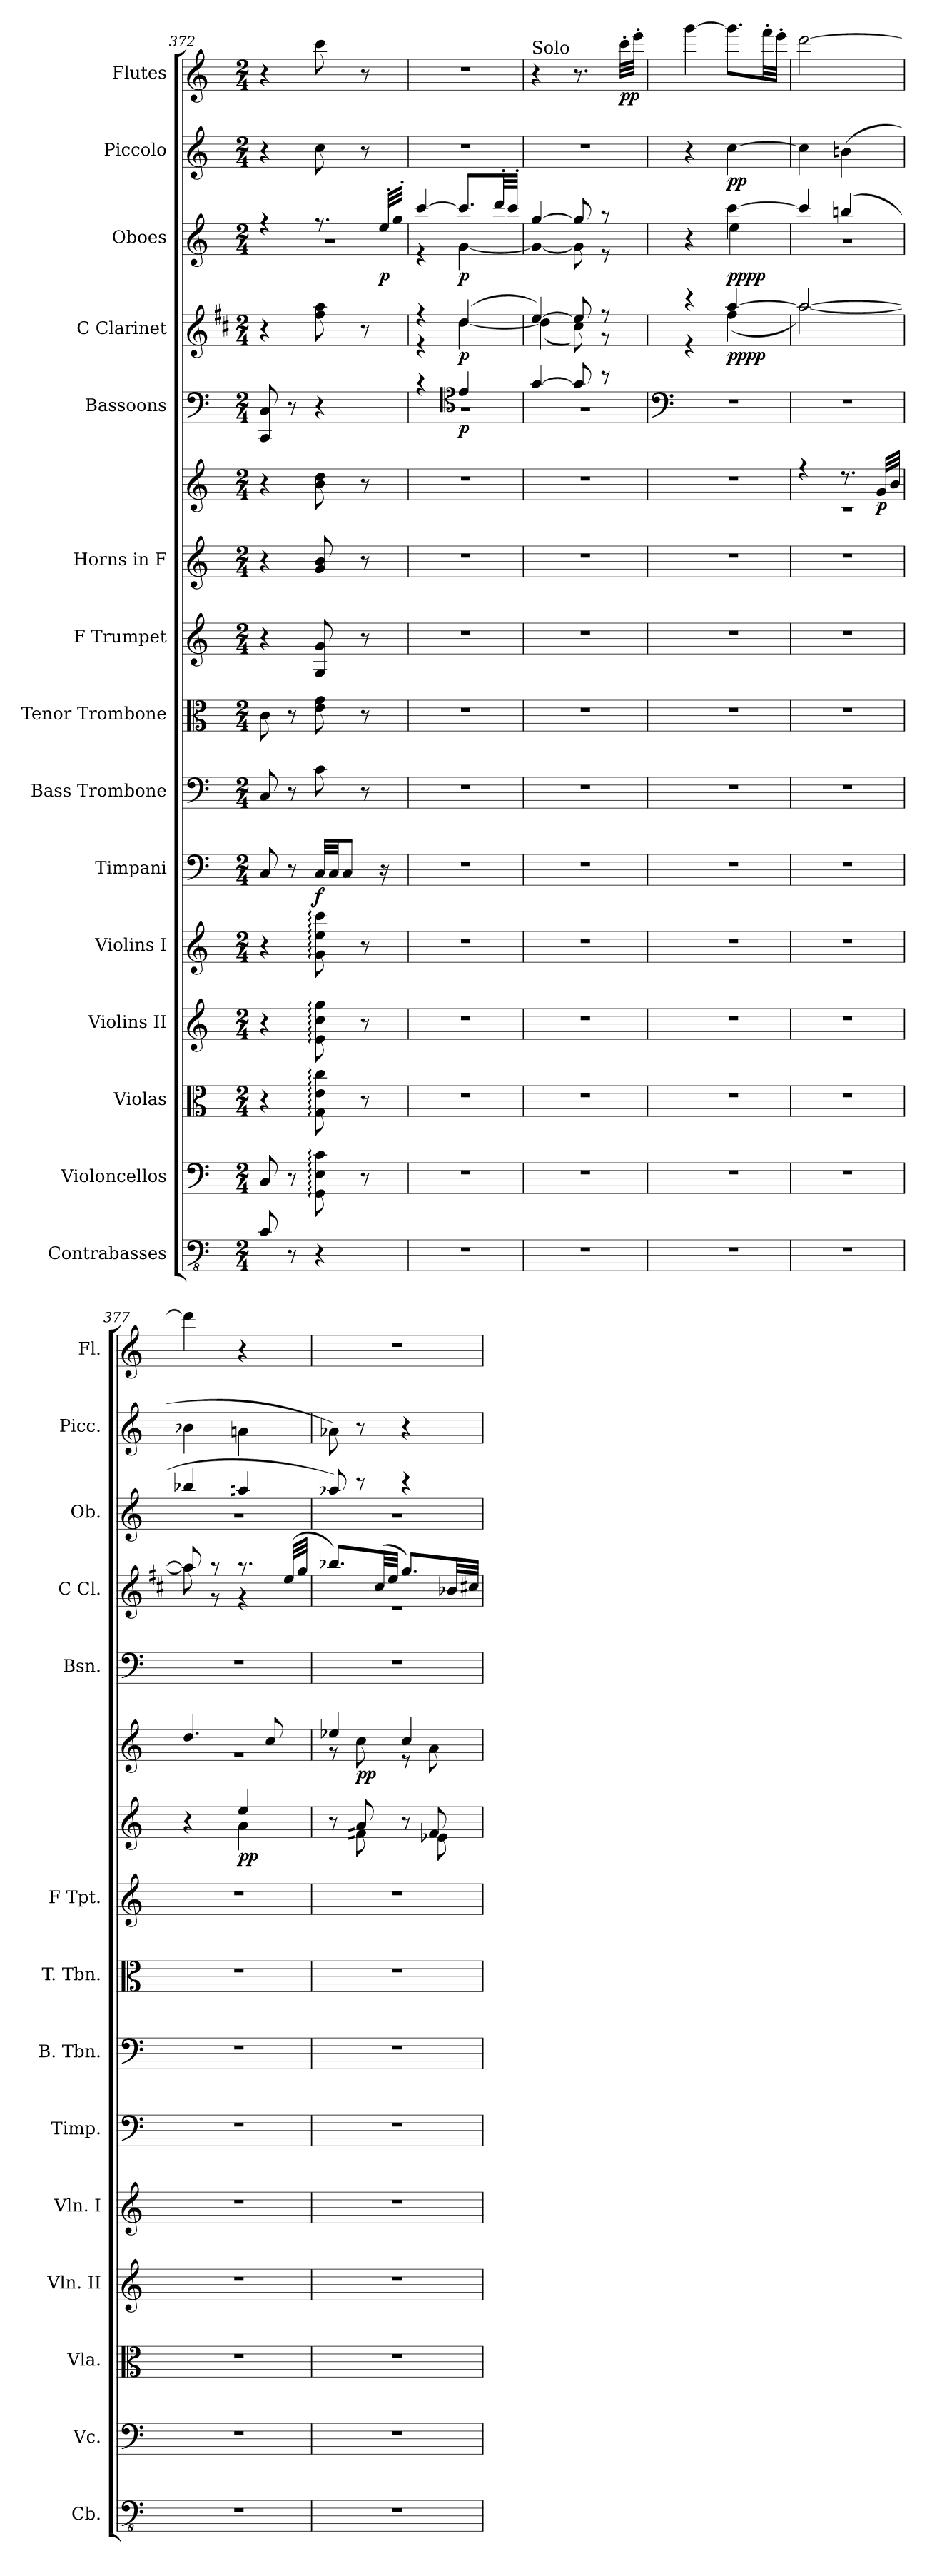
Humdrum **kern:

**kern	**kern	**kern	**kern	**kern	**kern	**dynam	**kern	**kern	**kern	**kern	**kern	**dynam	**kern	**dynam	**kern	**dynam	**kern	**dynam	**kern	**dynam	**kern	**dynam
*part15	*part14	*part13	*part12	*part11	*part10	*part10	*part9	*part8	*part7	*part6	*part6	*part6	*part5	*part5	*part4	*part4	*part3	*part3	*part2	*part2	*part1	*part1
*staff16	*staff15	*staff14	*staff13	*staff12	*staff11	*staff11	*staff10	*staff9	*staff8	*staff7	*staff6	*staff6/7	*staff5	*staff5	*staff4	*staff4	*staff3	*staff3	*staff2	*staff2	*staff1	*staff1
*I"Contrabasses	*I"Violoncellos	*I"Violas	*I"Violins II	*I"Violins I	*I"Timpani	*	*I"Bass Trombone	*I"Tenor Trombone	*I"F Trumpet	*I"Horns in F	*	*	*I"Bassoons	*	*I"C Clarinet	*	*I"Oboes	*	*I"Piccolo	*	*I"Flutes	*
*I'Cb.	*I'Vc.	*I'Vla.	*I'Vln. II	*I'Vln. I	*I'Timp.	*	*I'B. Tbn.	*I'T. Tbn.	*I'F Tpt.	*	*	*	*I'Bsn.	*	*I'C Cl.	*	*I'Ob.	*	*I'Picc.	*	*I'Fl.	*
*clefFv4	*clefF4	*clefC3	*clefG2	*clefG2	*clefF4	*	*clefF4	*clefC3	*clefG2	*clefG2	*clefG2	*	*clefF4	*	*clefG2	*	*clefG2	*	*clefG2	*	*clefG2	*
*ITrd7c12	*	*	*	*	*	*	*	*	*ITrd-3c-5	*ITrd4c7	*ITrd4c7	*	*	*	*ITrd1c2	*	*	*	*ITrd-7c-12	*	*	*
*k[]	*k[]	*k[]	*k[]	*k[]	*k[]	*	*k[]	*k[]	*k[b-]	*k[b-]	*k[b-]	*	*k[]	*	*k[]	*	*k[]	*	*k[]	*	*k[]	*
*M2/4	*M2/4	*M2/4	*M2/4	*M2/4	*M2/4	*	*M2/4	*M2/4	*M2/4	*M2/4	*M2/4	*	*M2/4	*	*M2/4	*	*M2/4	*	*M2/4	*	*M2/4	*
=372	=372	=372	=372	=372	=372	=372	=372	=372	=372	=372	=372	=372	=372	=372	=372	=372	=372	=372	=372	=372	=372	=372
*	*	*	*	*	*	*	*	*	*	*	*	*	*	*	*	*	*^	*	*	*	*	*
8CC/	8C/	4r	4r	4r	8C/	.	8C/	8c\	4r	4r	4r	.	8CC/ 8C/	.	4r	.	4r	2r	.	4r	.	4r	.
8r	8r	.	.	.	8r	.	8r	8r	.	.	.	.	8r	.	.	.	.	.	.	.	.	.	.
!	!	!	!	!	!	!LO:DY:b	!	!	!	!	!	!	!	!	!	!	!	!	!	!	!	!	!
4r	8GG\: 8E\: 8c\:	8G\: 8e\: 8cc\:	8e\: 8cc\: 8gg\:	8g\: 8ee\: 8ccc\:	32C/LLL	f	8c\	8e\ 8g\	8c/ 8cc/	8c/ 8e/	8e\ 8g\	.	4r	.	8ee\ 8gg\	.	8.r	.	.	8ccc\	.	8ccc\	.
.	.	.	.	.	32C/JJ	.	.	.	.	.	.	.	.	.	.	.	.	.	.	.	.	.	.
.	.	.	.	.	8C/J	.	.	.	.	.	.	.	.	.	.	.	.	.	.	.	.	.	.
.	8r	8r	8r	8r	.	.	8r	8r	8r	8r	8r	.	.	.	8r	.	.	.	.	8r	.	8r	.
!	!	!	!	!	!	!	!	!	!	!	!	!	!	!	!	!	!	!	!LO:DY:b	!	!	!	!
.	.	.	.	.	16r	.	.	.	.	.	.	.	.	.	.	.	32ee'/LLL	.	p	.	.	.	.
.	.	.	.	.	.	.	.	.	.	.	.	.	.	.	.	.	32gg'/JJJ	.	.	.	.	.	.
=373	=373	=373	=373	=373	=373	=373	=373	=373	=373	=373	=373	=373	=373	=373	=373	=373	=373	=373	=373	=373	=373	=373	=373
*	*	*	*	*	*	*	*	*	*	*	*	*	*^	*	*^	*	*	*	*	*	*	*	*
2r	2r	2r	2r	2r	2r	.	2r	2r	2r	2r	2r	.	4r	2r	.	4r	4r	.	[4ccc/	4r	.	2r	.	2r	.
*	*	*	*	*	*	*	*	*	*	*	*	*	*clefC4	*	*	*	*	*	*	*	*	*	*	*	*
!	!	!	!	!	!	!	!	!	!	!	!	!	!	!	!LO:DY:b	!	!	!LO:DY:b	!	!	!LO:DY:b	!	!	!	!
.	.	.	.	.	.	.	.	.	.	.	.	.	4e/	.	p	(>4cc/	[4cc\	p	8.ccc/L]	[4g\	p	.	.	.	.
.	.	.	.	.	.	.	.	.	.	.	.	.	.	.	.	.	.	.	32ddd'/LL	.	.	.	.	.	.
.	.	.	.	.	.	.	.	.	.	.	.	.	.	.	.	.	.	.	32ccc'/JJJ	.	.	.	.	.	.
=374	=374	=374	=374	=374	=374	=374	=374	=374	=374	=374	=374	=374	=374	=374	=374	=374	=374	=374	=374	=374	=374	=374	=374	=374	=374
!	!	!	!	!	!	!	!	!	!	!	!	!	!	!	!	!	!	!	!	!	!	!	!	!LO:TX:a:t=Solo	!
2r	2r	2r	2r	2r	2r	.	2r	2r	2r	2r	2r	.	[4g/	2r	.	[4dd/)	(<4cc\]	.	[4gg/	4g\_	.	2r	.	4r	.
.	.	.	.	.	.	.	.	.	.	.	.	.	8g/]	.	.	8dd/]	8b\)	.	8gg/]	8g\]	.	.	.	8.r	.
.	.	.	.	.	.	.	.	.	.	.	.	.	8r	.	.	8r	8r	.	8r	8r	.	.	.	.	.
!	!	!	!	!	!	!	!	!	!	!	!	!	!	!	!	!	!	!	!	!	!	!	!	!	!LO:DY:b
.	.	.	.	.	.	.	.	.	.	.	.	.	.	.	.	.	.	.	.	.	.	.	.	32ccc'\LLL	pp
.	.	.	.	.	.	.	.	.	.	.	.	.	.	.	.	.	.	.	.	.	.	.	.	32eee'\JJJ	.
*	*	*	*	*	*	*	*	*	*	*	*	*	*v	*v	*	*	*	*	*	*	*	*	*	*	*
=375	=375	=375	=375	=375	=375	=375	=375	=375	=375	=375	=375	=375	=375	=375	=375	=375	=375	=375	=375	=375	=375	=375	=375	=375
*	*	*	*	*	*	*	*	*	*	*	*	*	*clefF4	*	*	*	*	*	*	*	*	*	*	*
2r	2r	2r	2r	2r	2r	.	2r	2r	2r	2r	2r	.	2r	.	4r	4r	.	4r	4ryy	.	4r	.	[4ggg\	.
!	!	!	!	!	!	!	!	!	!	!	!	!	!	!	!	!	!LO:DY:b	!	!	!	!	!	!	!
!	!	!	!	!	!	!	!	!	!	!	!	!	!	!	!	!	!LO:DY:n=1:b	!	!	!LO:DY:b	!	!	!	!
!	!	!	!	!	!	!	!	!	!	!	!	!	!	!	!	!	!	!	!	!LO:DY:n=1:b	!	!LO:DY:b	!	!
.	.	.	.	.	.	.	.	.	.	.	.	.	.	.	[4gg/	(<4ee\	pp pp	[4ccc\	4ee\	pp pp	[4ccc\	pp	8.ggg\L]	.
.	.	.	.	.	.	.	.	.	.	.	.	.	.	.	.	.	.	.	.	.	.	.	32fff'\LL	.
.	.	.	.	.	.	.	.	.	.	.	.	.	.	.	.	.	.	.	.	.	.	.	32eee'\JJJ	.
=376	=376	=376	=376	=376	=376	=376	=376	=376	=376	=376	=376	=376	=376	=376	=376	=376	=376	=376	=376	=376	=376	=376	=376	=376
*	*	*	*	*	*	*	*	*	*	*	*^	*	*	*	*	*	*	*	*	*	*	*	*	*
2r	2r	2r	2r	2r	2r	.	2r	2r	2r	2r	4r	2r	.	2r	.	2gg/_	[2gg\)	.	4ccc/]	2r	.	4ccc\]	.	[2ddd\	.
.	.	.	.	.	.	.	.	.	.	.	8.r	.	.	.	.	.	.	.	(>4bbn/	.	.	(>4bbn\	.	.	.
!	!	!	!	!	!	!	!	!	!	!	!	!	!LO:DY:b	!	!	!	!	!	!	!	!	!	!	!	!
.	.	.	.	.	.	.	.	.	.	.	32c/LLL	.	p	.	.	.	.	.	.	.	.	.	.	.	.
.	.	.	.	.	.	.	.	.	.	.	32e/JJJ	.	.	.	.	.	.	.	.	.	.	.	.	.	.
!!LO:PB:g=z
=377	=377	=377	=377	=377	=377	=377	=377	=377	=377	=377	=377	=377	=377	=377	=377	=377	=377	=377	=377	=377	=377	=377	=377	=377	=377
*	*	*	*	*	*	*	*	*	*	*^	*	*	*	*	*	*	*	*	*	*	*	*	*	*	*
2r	2r	2r	2r	2r	2r	.	2r	2r	2r	4r	4ryy	4.g/	2r	.	2r	.	8gg/]	8gg\]	.	4bb-X/	2r	.	4bb-X\	.	4ddd\]	.
.	.	.	.	.	.	.	.	.	.	.	.	.	.	.	.	.	8r	8r	.	.	.	.	.	.	.	.
!	!	!	!	!	!	!	!	!	!	!	!	!	!	!LO:DY:b=2	!	!	!	!	!	!	!	!	!	!	!	!
.	.	.	.	.	.	.	.	.	.	4a/	4d\	.	.	pp	.	.	8.r	4r	.	4aan/	.	.	4aan\	.	4r	.
.	.	.	.	.	.	.	.	.	.	.	.	8f/	.	.	.	.	.	.	.	.	.	.	.	.	.	.
.	.	.	.	.	.	.	.	.	.	.	.	.	.	.	.	.	(>32dd/LLL	.	.	.	.	.	.	.	.	.
.	.	.	.	.	.	.	.	.	.	.	.	.	.	.	.	.	32ff/JJJ	.	.	.	.	.	.	.	.	.
=378	=378	=378	=378	=378	=378	=378	=378	=378	=378	=378	=378	=378	=378	=378	=378	=378	=378	=378	=378	=378	=378	=378	=378	=378	=378	=378
2r	2r	2r	2r	2r	2r	.	2r	2r	2r	8r	8ryy	4a-X/	8r	.	2r	.	8.aa-X/L)	2r	.	8aa-X/)	2r	.	8aa-X\)	.	2r	.
!	!	!	!	!	!	!	!	!	!	!	!	!	!	!LO:DY:b	!	!	!	!	!	!	!	!	!	!	!	!
.	.	.	.	.	.	.	.	.	.	8d/	8Bn\	.	8f\	pp	.	.	.	.	.	8r	.	.	8r	.	.	.
.	.	.	.	.	.	.	.	.	.	.	.	.	.	.	.	.	(>32b/LL	.	.	.	.	.	.	.	.	.
.	.	.	.	.	.	.	.	.	.	.	.	.	.	.	.	.	32dd/JJJ	.	.	.	.	.	.	.	.	.
.	.	.	.	.	.	.	.	.	.	8r	8ryy	4f/	8r	.	.	.	8.ff/L)	.	.	4r	.	.	4r	.	.	.
.	.	.	.	.	.	.	.	.	.	8B/	8A-X\	.	8d\	.	.	.	.	.	.	.	.	.	.	.	.	.
.	.	.	.	.	.	.	.	.	.	.	.	.	.	.	.	.	32a-X/LL	.	.	.	.	.	.	.	.	.
.	.	.	.	.	.	.	.	.	.	.	.	.	.	.	.	.	32bn/JJJ	.	.	.	.	.	.	.	.	.
*	*	*	*	*	*	*	*	*	*	*v	*v	*	*	*	*	*	*v	*v	*	*v	*v	*	*	*	*	*
*	*	*	*	*	*	*	*	*	*	*	*v	*v	*	*	*	*	*	*	*	*	*	*	*
=	=	=	=	=	=	=	=	=	=	=	=	=	=	=	=	=	=	=	=	=	=	=
*-	*-	*-	*-	*-	*-	*-	*-	*-	*-	*-	*-	*-	*-	*-	*-	*-	*-	*-	*-	*-	*-	*-
